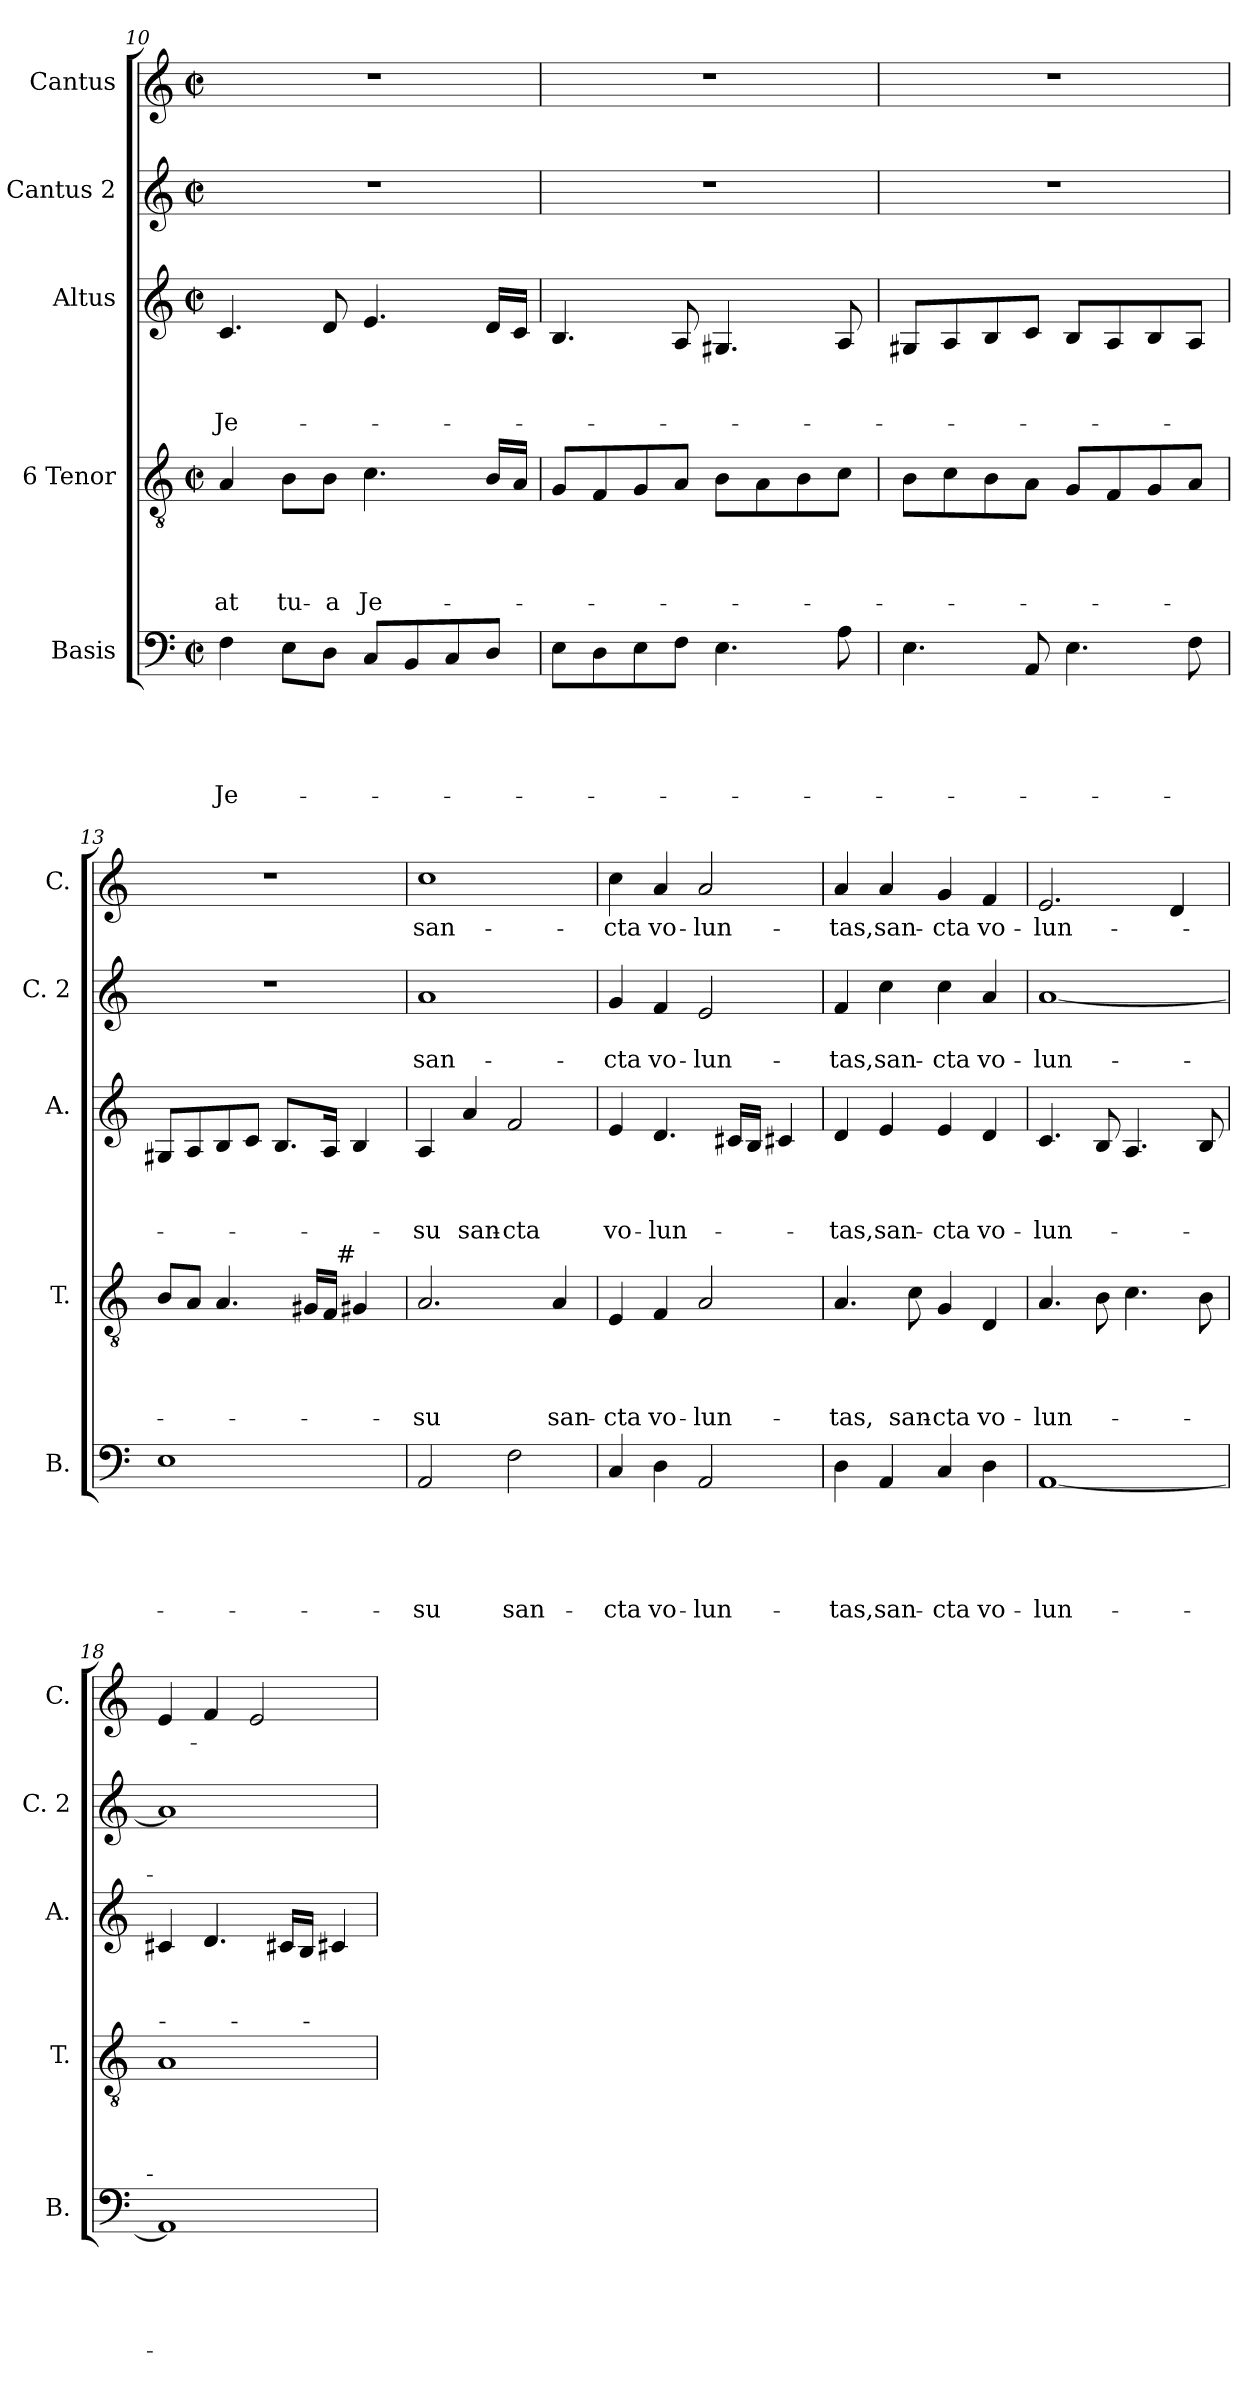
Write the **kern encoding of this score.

**kern	**text	**text	**text	**text	**text	**kern	**text	**text	**text	**text	**kern	**text	**text	**text	**kern	**text	**text	**kern	**text
*part5	*part5	*part5	*part5	*part5	*part5	*part4	*part4	*part4	*part4	*part4	*part3	*part3	*part3	*part3	*part2	*part2	*part2	*part1	*part1
*staff5	*staff5	*staff5	*staff5	*staff5	*staff5	*staff4	*staff4	*staff4	*staff4	*staff4	*staff3	*staff3	*staff3	*staff3	*staff2	*staff2	*staff2	*staff1	*staff1
*I"Basis	*	*	*	*	*	*I"6 Tenor	*	*	*	*	*I"Altus	*	*	*	*I"Cantus 2	*	*	*I"Cantus	*
*I'B.	*	*	*	*	*	*I'T.	*	*	*	*	*I'A.	*	*	*	*I'C. 2	*	*	*I'C.	*
*clefF4	*	*	*	*	*	*clefGv2	*	*	*	*	*clefG2	*	*	*	*clefG2	*	*	*clefG2	*
*k[]	*	*	*	*	*	*k[]	*	*	*	*	*k[]	*	*	*	*k[]	*	*	*k[]	*
*C:	*	*	*	*	*	*C:	*	*	*	*	*C:	*	*	*	*C:	*	*	*C:	*
*M2/2	*	*	*	*	*	*M2/2	*	*	*	*	*M2/2	*	*	*	*M2/2	*	*	*M2/2	*
*met(c|)	*	*	*	*	*	*met(c|)	*	*	*	*	*met(c|)	*	*	*	*met(c|)	*	*	*met(c|)	*
=10	=10	=10	=10	=10	=10	=10	=10	=10	=10	=10	=10	=10	=10	=10	=10	=10	=10	=10	=10
!	!	!	!	!	!LO:LY:b	!	!	!	!	!LO:LY:b	!	!	!	!LO:LY:b	!	!	!	!	!
4F\	.	.	.	.	Je-	4A/	.	.	.	-at	4.c/	.	.	Je-	1r	.	.	1r	.
!	!	!	!	!	!	!	!	!	!	!LO:LY:b	!	!	!	!	!	!	!	!	!
8E\L	.	.	.	.	.	8B\L	.	.	.	tu-	.	.	.	.	.	.	.	.	.
!	!	!	!	!	!	!	!	!	!	!LO:LY:b	!	!	!	!	!	!	!	!	!
8D\J	.	.	.	.	.	8B\J	.	.	.	-a	8d/	.	.	.	.	.	.	.	.
!	!	!	!	!	!	!	!	!	!	!LO:LY:b	!	!	!	!	!	!	!	!	!
8C/L	.	.	.	.	.	4.c\	.	.	.	Je-	4.e/	.	.	.	.	.	.	.	.
8BB/	.	.	.	.	.	.	.	.	.	.	.	.	.	.	.	.	.	.	.
8C/	.	.	.	.	.	.	.	.	.	.	.	.	.	.	.	.	.	.	.
8D/J	.	.	.	.	.	16B/LL	.	.	.	.	16d/LL	.	.	.	.	.	.	.	.
.	.	.	.	.	.	16A/JJ	.	.	.	.	16c/JJ	.	.	.	.	.	.	.	.
!!LO:LB:g=z
=11	=11	=11	=11	=11	=11	=11	=11	=11	=11	=11	=11	=11	=11	=11	=11	=11	=11	=11	=11
8E\L	.	.	.	.	.	8G/L	.	.	.	.	4.B/	.	.	.	1r	.	.	1r	.
8D\	.	.	.	.	.	8F/	.	.	.	.	.	.	.	.	.	.	.	.	.
8E\	.	.	.	.	.	8G/	.	.	.	.	.	.	.	.	.	.	.	.	.
8F\J	.	.	.	.	.	8A/J	.	.	.	.	8A/	.	.	.	.	.	.	.	.
4.E\	.	.	.	.	.	8B\L	.	.	.	.	4.G#X/	.	.	.	.	.	.	.	.
.	.	.	.	.	.	8A\	.	.	.	.	.	.	.	.	.	.	.	.	.
.	.	.	.	.	.	8B\	.	.	.	.	.	.	.	.	.	.	.	.	.
8A\	.	.	.	.	.	8c\J	.	.	.	.	8A/	.	.	.	.	.	.	.	.
=12	=12	=12	=12	=12	=12	=12	=12	=12	=12	=12	=12	=12	=12	=12	=12	=12	=12	=12	=12
4.E\	.	.	.	.	.	8B\L	.	.	.	.	8G#X/L	.	.	.	1r	.	.	1r	.
.	.	.	.	.	.	8c\	.	.	.	.	8A/	.	.	.	.	.	.	.	.
.	.	.	.	.	.	8B\	.	.	.	.	8B/	.	.	.	.	.	.	.	.
8AA/	.	.	.	.	.	8A\J	.	.	.	.	8c/J	.	.	.	.	.	.	.	.
4.E\	.	.	.	.	.	8G/L	.	.	.	.	8B/L	.	.	.	.	.	.	.	.
.	.	.	.	.	.	8F/	.	.	.	.	8A/	.	.	.	.	.	.	.	.
.	.	.	.	.	.	8G/	.	.	.	.	8B/	.	.	.	.	.	.	.	.
8F\	.	.	.	.	.	8A/J	.	.	.	.	8A/J	.	.	.	.	.	.	.	.
=13	=13	=13	=13	=13	=13	=13	=13	=13	=13	=13	=13	=13	=13	=13	=13	=13	=13	=13	=13
*	*	*	*	*	*	*^	*	*	*	*	*	*	*	*	*	*	*	*	*
1E	.	.	.	.	.	8B/L	2ryy	.	.	.	.	8G#X/L	.	.	.	1r	.	.	1r	.
.	.	.	.	.	.	8A/J	.	.	.	.	.	8A/	.	.	.	.	.	.	.	.
.	.	.	.	.	.	4.A/	.	.	.	.	.	8B/	.	.	.	.	.	.	.	.
.	.	.	.	.	.	.	.	.	.	.	.	8c/J	.	.	.	.	.	.	.	.
.	.	.	.	.	.	.	8..ryy	.	.	.	.	8.B/L	.	.	.	.	.	.	.	.
.	.	.	.	.	.	16G#X/LL	.	.	.	.	.	.	.	.	.	.	.	.	.	.
.	.	.	.	.	.	16F/JJ	.	.	.	.	.	16A/Jk	.	.	.	.	.	.	.	.
!	!	!	!	!	!	!	!LO:TX:a:t=#	!	!	!	!	!	!	!	!	!	!	!	!	!
.	.	.	.	.	.	.	4ryy	.	.	.	.	.	.	.	.	.	.	.	.	.
.	.	.	.	.	.	4G#X/	.	.	.	.	.	4B/	.	.	.	.	.	.	.	.
.	.	.	.	.	.	.	32ryy	.	.	.	.	.	.	.	.	.	.	.	.	.
=14	=14	=14	=14	=14	=14	=14	=14	=14	=14	=14	=14	=14	=14	=14	=14	=14	=14	=14	=14	=14
!	!	!	!	!	!LO:LY:b	!	!	!	!	!	!LO:LY:b	!	!	!	!LO:LY:b	!	!	!LO:LY:b	!	!LO:LY:b
*	*	*	*	*	*	*v	*v	*	*	*	*	*	*	*	*	*	*	*	*	*
2AA/	.	.	.	.	-su	2.A/	.	.	.	-su	4A/	.	.	-su	1a	.	san-	1cc	san-
!	!	!	!	!	!	!	!	!	!	!	!	!	!	!LO:LY:b	!	!	!	!	!
.	.	.	.	.	.	.	.	.	.	.	4a/	.	.	san-	.	.	.	.	.
!	!	!	!	!	!LO:LY:b	!	!	!	!	!	!	!	!	!LO:LY:b	!	!	!	!	!
2F\	.	.	.	.	san-	.	.	.	.	.	2f/	.	.	-cta	.	.	.	.	.
!	!	!	!	!	!	!	!	!	!	!LO:LY:b	!	!	!	!	!	!	!	!	!
.	.	.	.	.	.	4A/	.	.	.	san-	.	.	.	.	.	.	.	.	.
=15	=15	=15	=15	=15	=15	=15	=15	=15	=15	=15	=15	=15	=15	=15	=15	=15	=15	=15	=15
!	!	!	!	!	!LO:LY:b	!	!	!	!	!LO:LY:b	!	!	!	!LO:LY:b	!	!	!LO:LY:b	!	!LO:LY:b
4C/	.	.	.	.	-cta	4E/	.	.	.	-cta	4e/	.	.	vo-	4g/	.	-cta	4cc\	-cta
!	!	!	!	!	!LO:LY:b	!	!	!	!	!LO:LY:b	!	!	!	!LO:LY:b	!	!	!LO:LY:b	!	!LO:LY:b
4D\	.	.	.	.	vo-	4F/	.	.	.	vo-	4.d/	.	.	-lun-	4f/	.	vo-	4a/	vo-
!	!	!	!	!	!LO:LY:b	!	!	!	!	!LO:LY:b	!	!	!	!	!	!	!LO:LY:b	!	!LO:LY:b
2AA/	.	.	.	.	-lun-	2A/	.	.	.	-lun-	.	.	.	.	2e/	.	-lun-	2a/	-lun-
.	.	.	.	.	.	.	.	.	.	.	16c#X/LL	.	.	.	.	.	.	.	.
.	.	.	.	.	.	.	.	.	.	.	16B/JJ	.	.	.	.	.	.	.	.
.	.	.	.	.	.	.	.	.	.	.	4c#X/	.	.	.	.	.	.	.	.
!!LO:PB:g=z
=16	=16	=16	=16	=16	=16	=16	=16	=16	=16	=16	=16	=16	=16	=16	=16	=16	=16	=16	=16
!	!	!	!	!	!LO:LY:b	!	!	!	!	!LO:LY:b	!	!	!	!LO:LY:b	!	!	!LO:LY:b	!	!LO:LY:b
4D\	.	.	.	.	-tas,	4.A/	.	.	.	-tas,	4d/	.	.	-tas,	4f/	.	-tas,	4a/	-tas,
!	!	!	!	!	!LO:LY:b	!	!	!	!	!	!	!	!	!LO:LY:b	!	!	!LO:LY:b	!	!LO:LY:b
4AA/	.	.	.	.	san-	.	.	.	.	.	4e/	.	.	san-	4cc\	.	san-	4a/	san-
!	!	!	!	!	!	!	!	!	!	!LO:LY:b	!	!	!	!	!	!	!	!	!
.	.	.	.	.	.	8c\	.	.	.	san-	.	.	.	.	.	.	.	.	.
!	!	!	!	!	!LO:LY:b	!	!	!	!	!LO:LY:b	!	!	!	!LO:LY:b	!	!	!LO:LY:b	!	!LO:LY:b
4C/	.	.	.	.	-cta	4G/	.	.	.	-cta	4e/	.	.	-cta	4cc\	.	-cta	4g/	-cta
!	!	!	!	!	!LO:LY:b	!	!	!	!	!LO:LY:b	!	!	!	!LO:LY:b	!	!	!LO:LY:b	!	!LO:LY:b
4D\	.	.	.	.	vo-	4D/	.	.	.	vo-	4d/	.	.	vo-	4a/	.	vo-	4f/	vo-
=17	=17	=17	=17	=17	=17	=17	=17	=17	=17	=17	=17	=17	=17	=17	=17	=17	=17	=17	=17
!	!	!	!	!	!LO:LY:b	!	!	!	!	!LO:LY:b	!	!	!	!LO:LY:b	!	!	!LO:LY:b	!	!LO:LY:b
[<1AA	.	.	.	.	-lun-	4.A/	.	.	.	-lun-	4.c/	.	.	-lun-	[<1a	.	-lun-	2.e/	-lun-
.	.	.	.	.	.	8B\	.	.	.	.	8B/	.	.	.	.	.	.	.	.
.	.	.	.	.	.	4.c\	.	.	.	.	4.A/	.	.	.	.	.	.	.	.
.	.	.	.	.	.	.	.	.	.	.	.	.	.	.	.	.	.	4d/	.
.	.	.	.	.	.	8B\	.	.	.	.	8B/	.	.	.	.	.	.	.	.
=18	=18	=18	=18	=18	=18	=18	=18	=18	=18	=18	=18	=18	=18	=18	=18	=18	=18	=18	=18
1AA]	.	.	.	.	.	1A	.	.	.	.	4c#X/	.	.	.	1a]	.	.	4e/	.
.	.	.	.	.	.	.	.	.	.	.	4.d/	.	.	.	.	.	.	4f/	.
.	.	.	.	.	.	.	.	.	.	.	.	.	.	.	.	.	.	2e/	.
.	.	.	.	.	.	.	.	.	.	.	16c#X/LL	.	.	.	.	.	.	.	.
.	.	.	.	.	.	.	.	.	.	.	16B/JJ	.	.	.	.	.	.	.	.
.	.	.	.	.	.	.	.	.	.	.	4c#X/	.	.	.	.	.	.	.	.
=	=	=	=	=	=	=	=	=	=	=	=	=	=	=	=	=	=	=	=
*-	*-	*-	*-	*-	*-	*-	*-	*-	*-	*-	*-	*-	*-	*-	*-	*-	*-	*-	*-
